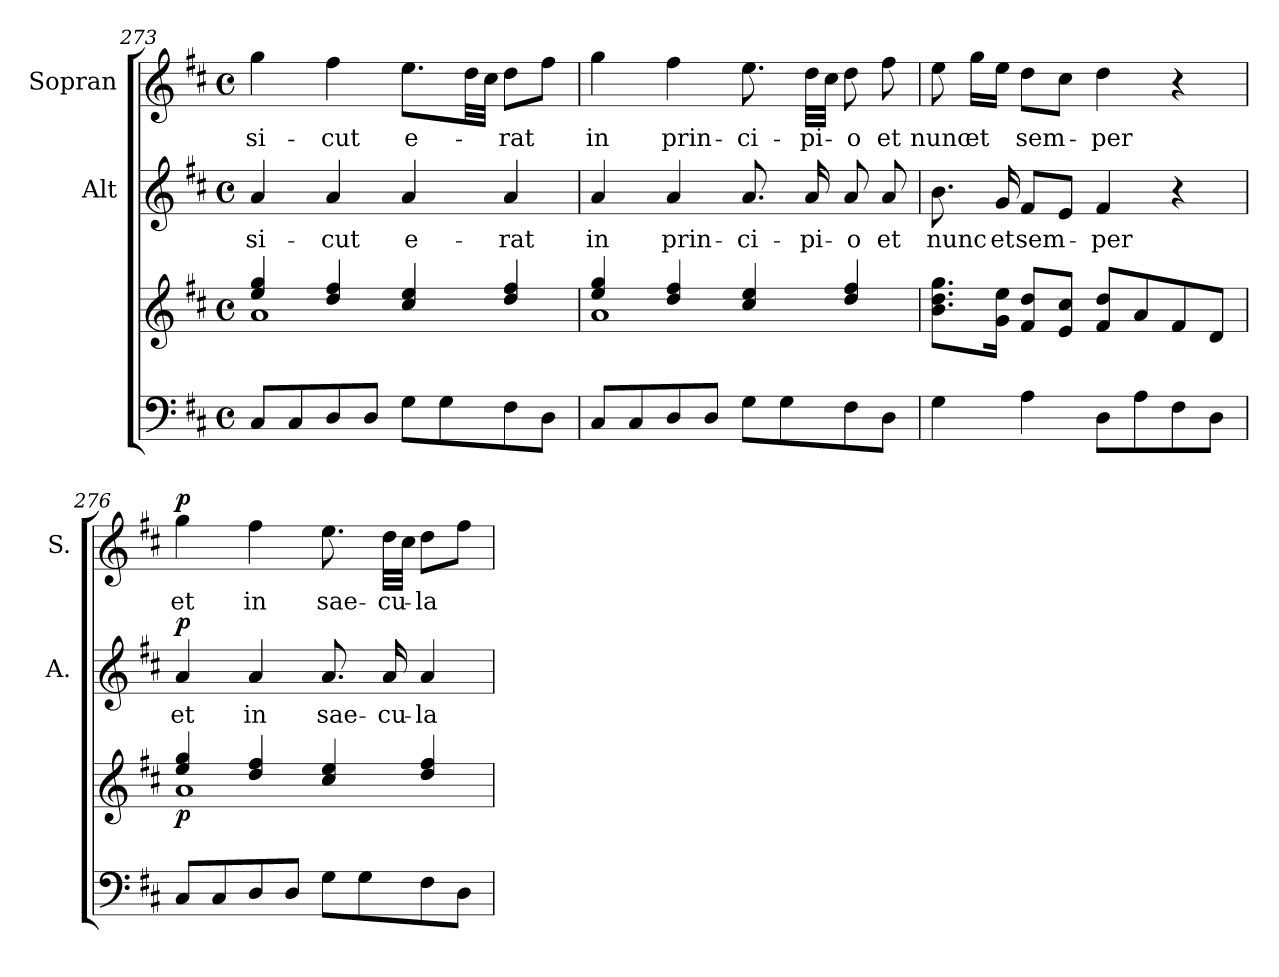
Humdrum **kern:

**kern	**kern	**dynam	**kern	**text	**dynam	**kern	**text	**dynam
*part3	*part3	*part3	*part2	*part2	*part2	*part1	*part1	*part1
*staff4	*staff3	*staff3/4	*staff2	*staff2	*staff2	*staff1	*staff1	*staff1
*	*	*	*I"Alt	*	*	*I"Sopran	*	*
*	*	*	*I'A.	*	*	*I'S.	*	*
*clefF4	*clefG2	*	*clefG2	*	*	*clefG2	*	*
*k[f#c#]	*k[f#c#]	*	*k[f#c#]	*	*	*k[f#c#]	*	*
*D:	*D:	*	*D:	*	*	*D:	*	*
*M4/4	*M4/4	*	*M4/4	*	*	*M4/4	*	*
*met(c)	*met(c)	*	*met(c)	*	*	*met(c)	*	*
=273	=273	=273	=273	=273	=273	=273	=273	=273
*	*^	*	*	*	*	*	*	*
!	!	!	!	!	!LO:LY:b	!	!	!LO:LY:b	!
8C#/L	4ee/ 4gg/	1a	.	4a/	si-	.	4gg\	si-	.
8C#/	.	.	.	.	.	.	.	.	.
!	!	!	!	!	!LO:LY:b	!	!	!LO:LY:b	!
8D/	4dd/ 4ff#/	.	.	4a/	-cut	.	4ff#\	-cut	.
8D/J	.	.	.	.	.	.	.	.	.
!	!	!	!	!	!LO:LY:b	!	!	!LO:LY:b	!
8G\L	4cc#/ 4ee/	.	.	4a/	e-	.	8.ee\L	e-	.
8G\	.	.	.	.	.	.	.	.	.
.	.	.	.	.	.	.	32dd\LL	.	.
.	.	.	.	.	.	.	32cc#\JJJ	.	.
!	!	!	!	!	!LO:LY:b	!	!	!LO:LY:b	!
8F#\	4dd/ 4ff#/	.	.	4a/	-rat	.	8dd\L	-rat	.
8D\J	.	.	.	.	.	.	8ff#\J	.	.
!!LO:LB:g=z
=274	=274	=274	=274	=274	=274	=274	=274	=274	=274
!	!	!	!	!	!LO:LY:b	!	!	!LO:LY:b	!
8C#/L	4ee/ 4gg/	1a	.	4a/	in	.	4gg\	in	.
8C#/	.	.	.	.	.	.	.	.	.
!	!	!	!	!	!LO:LY:b	!	!	!LO:LY:b	!
8D/	4dd/ 4ff#/	.	.	4a/	prin-	.	4ff#\	prin-	.
8D/J	.	.	.	.	.	.	.	.	.
!	!	!	!	!	!LO:LY:b	!	!	!LO:LY:b	!
8G\L	4cc#/ 4ee/	.	.	8.a/	-ci-	.	8.ee\	-ci-	.
8G\	.	.	.	.	.	.	.	.	.
!	!	!	!	!	!LO:LY:b	!	!	!LO:LY:b	!
.	.	.	.	16a/	-pi-	.	32dd\LLL	-pi-	.
.	.	.	.	.	.	.	32cc#\JJJ	.	.
!	!	!	!	!	!LO:LY:b	!	!	!LO:LY:b	!
8F#\	4dd/ 4ff#/	.	.	8a/	-o	.	8dd\	-o	.
!	!	!	!	!	!LO:LY:b	!	!	!LO:LY:b	!
8D\J	.	.	.	8a/	et	.	8ff#\	et	.
*	*v	*v	*	*	*	*	*	*	*
=275	=275	=275	=275	=275	=275	=275	=275	=275
!	!	!	!	!LO:LY:b	!	!	!LO:LY:b	!
4G\	8.b\ 8.dd\ 8.gg\L	.	8.b\	nunc	.	8ee\	nunc	.
!	!	!	!	!	!	!	!LO:LY:b	!
.	.	.	.	.	.	16gg\LL	et	.
!	!	!	!	!LO:LY:b	!	!	!	!
.	16g\ 16ee\Jk	.	16g/	et	.	16ee\JJ	.	.
!	!	!	!	!LO:LY:b	!	!	!LO:LY:b	!
4A\	8f#/ 8dd/L	.	8f#/L	sem-	.	8dd\L	sem-	.
.	8e/ 8cc#/J	.	8e/J	.	.	8cc#\J	.	.
!	!	!	!	!LO:LY:b	!	!	!LO:LY:b	!
8D\L	8f#/ 8dd/L	.	4f#/	-per	.	4dd\	-per	.
8A\	8a/	.	.	.	.	.	.	.
8F#\	8f#/	.	4r	.	.	4r	.	.
8D\J	8d/J	.	.	.	.	.	.	.
=276	=276	=276	=276	=276	=276	=276	=276	=276
*	*^	*	*	*	*	*	*	*
!	!	!	!LO:DY:b	!	!LO:LY:b	!LO:DY:a	!	!LO:LY:b	!LO:DY:a
8C#/L	4ee/ 4gg/	1a	p	4a/	et	p	4gg\	et	p
8C#/	.	.	.	.	.	.	.	.	.
!	!	!	!	!	!LO:LY:b	!	!	!LO:LY:b	!
8D/	4dd/ 4ff#/	.	.	4a/	in	.	4ff#\	in	.
8D/J	.	.	.	.	.	.	.	.	.
!	!	!	!	!	!LO:LY:b	!	!	!LO:LY:b	!
8G\L	4cc#/ 4ee/	.	.	8.a/	sae-	.	8.ee\	sae-	.
8G\	.	.	.	.	.	.	.	.	.
!	!	!	!	!	!LO:LY:b	!	!	!LO:LY:b	!
.	.	.	.	16a/	-cu-	.	32dd\LLL	-cu-	.
.	.	.	.	.	.	.	32cc#\JJJ	.	.
!	!	!	!	!	!LO:LY:b	!	!	!LO:LY:b	!
8F#\	4dd/ 4ff#/	.	.	4a/	-la	.	8dd\L	-la	.
8D\J	.	.	.	.	.	.	8ff#\J	.	.
*	*v	*v	*	*	*	*	*	*	*
=	=	=	=	=	=	=	=	=
*-	*-	*-	*-	*-	*-	*-	*-	*-
